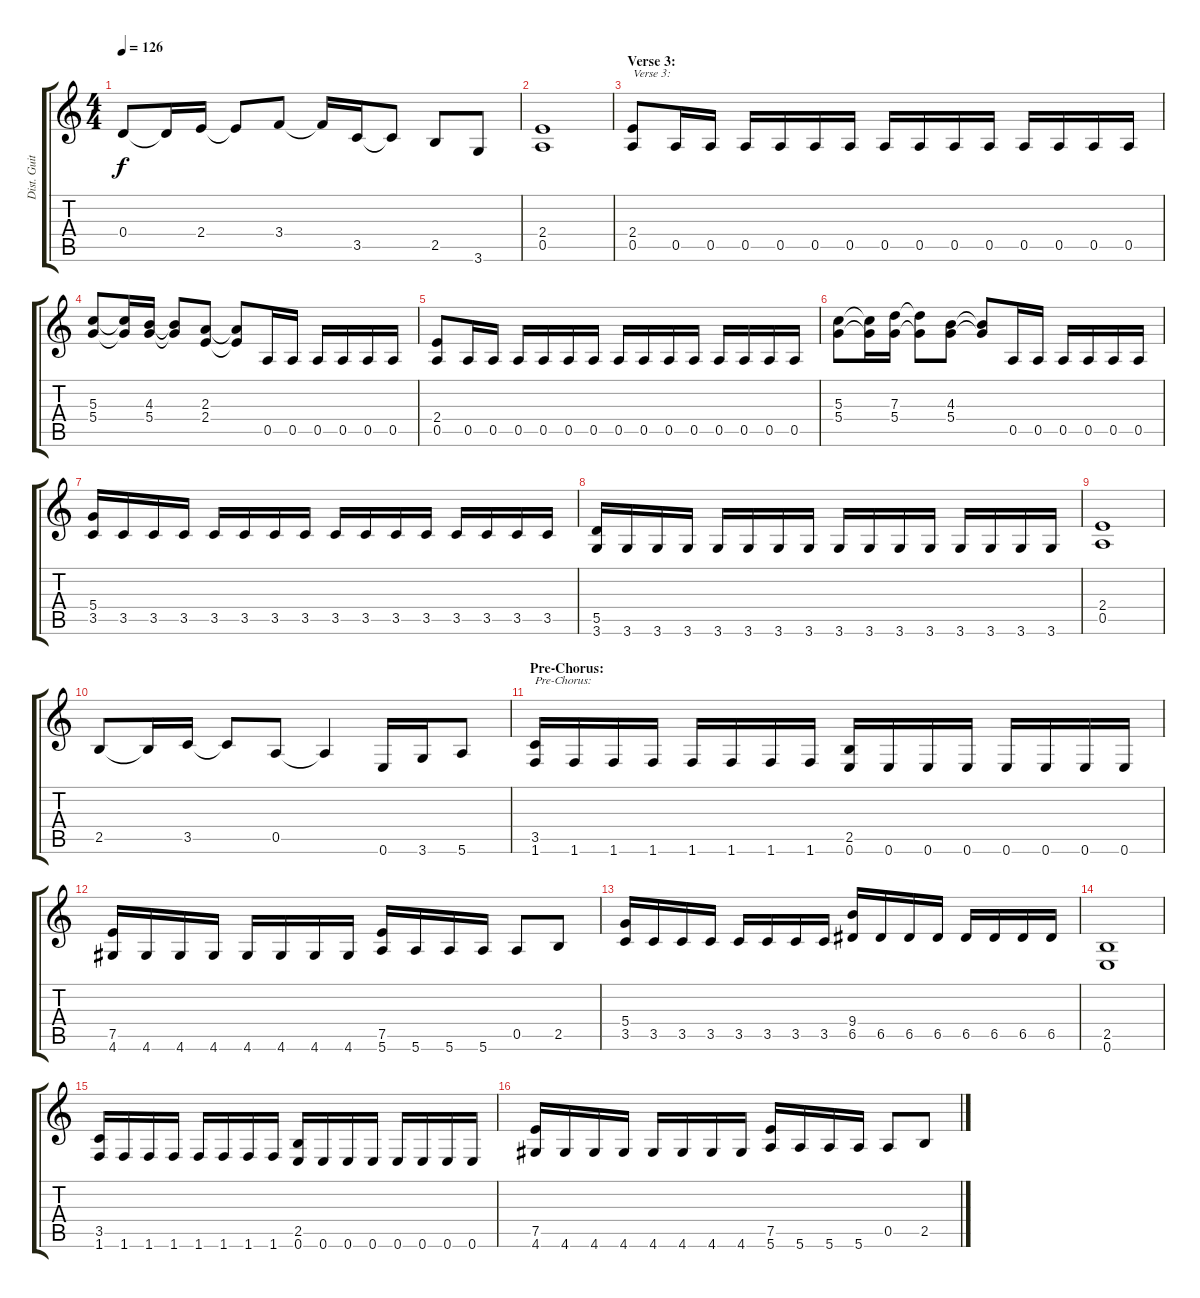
\track ("Dist. Guitar 1" "Dist. Guit") {instrument distortionguitar}
\staff {score tabs}
\tuning (E4 B3 G3 D3 A2 E2) {hide}
\ts (4 4)
\tempo 126
\clef g2
\ks c
0.4.8{dy f} 0.4{t}.16 2.4.16 2.4{t}.8 3.4.8 3.4{t}.16 3.5.16 3.5{t}.8 2.5.8 3.6.8 |
(2.4 0.5).1 |
\section ("" "Verse 3:")
(2.4 0.5).8{txt "Verse 3:"} 0.5.16 0.5.16 0.5.16 0.5.16 0.5.16 0.5.16 0.5.16 0.5.16 0.5.16 0.5.16 0.5.16 0.5.16 0.5.16 0.5.16 |
(5.3 5.4).8 (5.3{t} 5.4{t}).16 (4.3 5.4).16 (4.3{t} 5.4{t}).8 (2.3 2.4).8 (2.3{t} 2.4{t}).8 0.5.16 0.5.16 0.5.16 0.5.16 0.5.16 0.5.16 |
(2.4 0.5).8 0.5.16 0.5.16 0.5.16 0.5.16 0.5.16 0.5.16 0.5.16 0.5.16 0.5.16 0.5.16 0.5.16 0.5.16 0.5.16 0.5.16 |
(5.3 5.4).8 (5.3{t} 5.4{t}).16 (7.3 5.4).16 (7.3{t} 5.4{t}).8 (4.3 5.4).8 (4.3{t} 5.4{t}).8 0.5.16 0.5.16 0.5.16 0.5.16 0.5.16 0.5.16 |
(5.4 3.5).16 3.5.16 3.5.16 3.5.16 3.5.16 3.5.16 3.5.16 3.5.16 3.5.16 3.5.16 3.5.16 3.5.16 3.5.16 3.5.16 3.5.16 3.5.16 |
(5.5 3.6).16 3.6.16 3.6.16 3.6.16 3.6.16 3.6.16 3.6.16 3.6.16 3.6.16 3.6.16 3.6.16 3.6.16 3.6.16 3.6.16 3.6.16 3.6.16 |
(2.4 0.5).1 |
2.5.8 2.5{t}.16 3.5.16 3.5{t}.8 0.5.8 0.5{t}.4 0.6.16 3.6.16 5.6.8 |
\section ("" "Pre-Chorus:")
(3.5 1.6).16{txt "Pre-Chorus:"} 1.6.16 1.6.16 1.6.16 1.6.16 1.6.16 1.6.16 1.6.16 (2.5 0.6).16 0.6.16 0.6.16 0.6.16 0.6.16 0.6.16 0.6.16 0.6.16 |
(7.5 4.6).16 4.6.16 4.6.16 4.6.16 4.6.16 4.6.16 4.6.16 4.6.16 (7.5 5.6).16 5.6.16 5.6.16 5.6.16 0.5.8 2.5.8 |
(5.4 3.5).16 3.5.16 3.5.16 3.5.16 3.5.16 3.5.16 3.5.16 3.5.16 (9.4 6.5).16 6.5.16 6.5.16 6.5.16 6.5.16 6.5.16 6.5.16 6.5.16 |
(2.5 0.6).1 |
(3.5 1.6).16 1.6.16 1.6.16 1.6.16 1.6.16 1.6.16 1.6.16 1.6.16 (2.5 0.6).16 0.6.16 0.6.16 0.6.16 0.6.16 0.6.16 0.6.16 0.6.16 |
(7.5 4.6).16 4.6.16 4.6.16 4.6.16 4.6.16 4.6.16 4.6.16 4.6.16 (7.5 5.6).16 5.6.16 5.6.16 5.6.16 0.5.8 2.5.8
